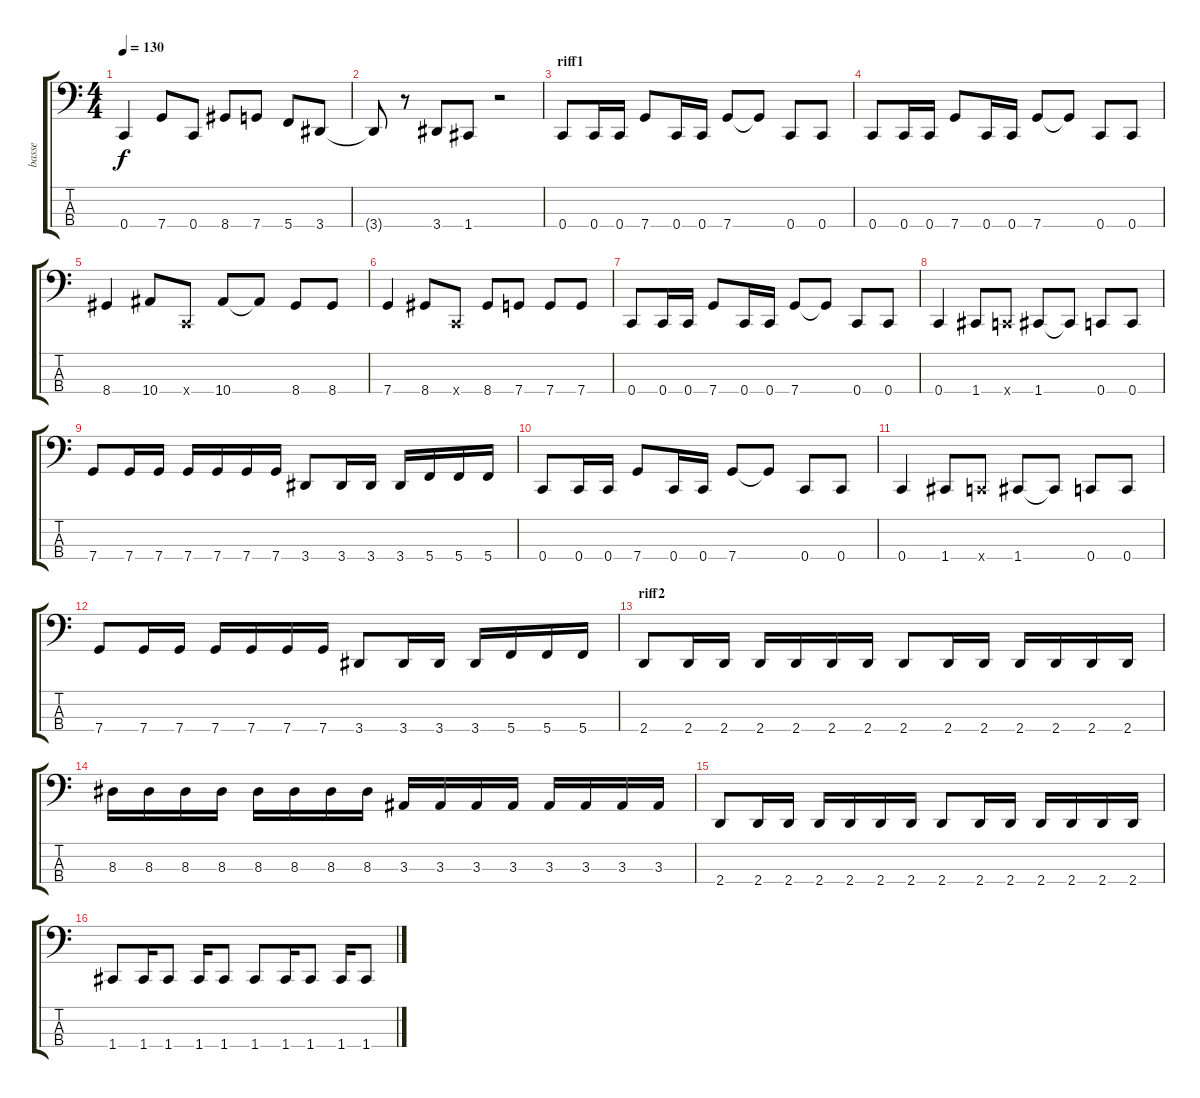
\track ("basse" "basse") {instrument electricbasspick}
\staff {score tabs}
\tuning (F2 C2 G1 C1) {hide}
\ts (4 4)
\tempo 130
\clef f4
\ks c
0.4.4{dy f} 7.4.8 0.4.8 8.4.8 7.4.8 5.4.8 3.4.8 |
3.4{t}.8 r.8 3.4.8 1.4.8 r.2 |
\section ("" "riff1")
0.4.8 0.4.16 0.4.16 7.4.8 0.4.16 0.4.16 7.4.8 7.4{t}.8 0.4.8 0.4.8 |
0.4.8 0.4.16 0.4.16 7.4.8 0.4.16 0.4.16 7.4.8 7.4{t}.8 0.4.8 0.4.8 |
8.4.4 10.4.8 0.4{x}.8 10.4.8 10.4{t}.8 8.4.8 8.4.8 |
7.4.4 8.4.8 0.4{x}.8 8.4.8 7.4.8 7.4.8 7.4.8 |
0.4.8 0.4.16 0.4.16 7.4.8 0.4.16 0.4.16 7.4.8 7.4{t}.8 0.4.8 0.4.8 |
0.4.4 1.4.8 0.4{x}.8 1.4.8 1.4{t}.8 0.4.8 0.4.8 |
7.4.8 7.4.16 7.4.16 7.4.16 7.4.16 7.4.16 7.4.16 3.4.8 3.4.16 3.4.16 3.4.16 5.4.16 5.4.16 5.4.16 |
0.4.8 0.4.16 0.4.16 7.4.8 0.4.16 0.4.16 7.4.8 7.4{t}.8 0.4.8 0.4.8 |
0.4.4 1.4.8 0.4{x}.8 1.4.8 1.4{t}.8 0.4.8 0.4.8 |
7.4.8 7.4.16 7.4.16 7.4.16 7.4.16 7.4.16 7.4.16 3.4.8 3.4.16 3.4.16 3.4.16 5.4.16 5.4.16 5.4.16 |
\section ("" "riff2")
2.4.8 2.4.16 2.4.16 2.4.16 2.4.16 2.4.16 2.4.16 2.4.8 2.4.16 2.4.16 2.4.16 2.4.16 2.4.16 2.4.16 |
8.3.16 8.3.16 8.3.16 8.3.16 8.3.16 8.3.16 8.3.16 8.3.16 3.3.16 3.3.16 3.3.16 3.3.16 3.3.16 3.3.16 3.3.16 3.3.16 |
2.4.8 2.4.16 2.4.16 2.4.16 2.4.16 2.4.16 2.4.16 2.4.8 2.4.16 2.4.16 2.4.16 2.4.16 2.4.16 2.4.16 |
1.4.8 1.4.16 1.4.8 1.4.16 1.4.8 1.4.8 1.4.16 1.4.8 1.4.16 1.4.8
